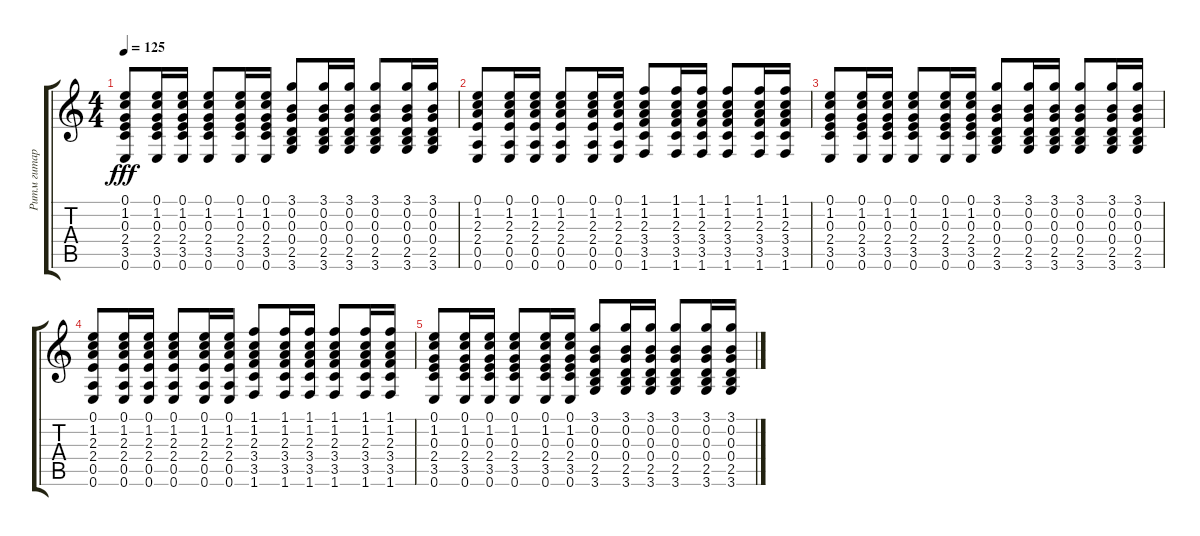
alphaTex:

\track ("Ритм гитара (акустика)" "Ритм гитар") {instrument acousticguitarnylon}
\staff {score tabs}
\tuning (E4 B3 G3 D3 A2 E2) {hide}
\ts (4 4)
\tempo 125
\clef g2
\ks c
(0.1 1.2 0.3 2.4 3.5 0.6).8{dy fff} (0.1 1.2 0.3 2.4 3.5 0.6).16 (0.1 1.2 0.3 2.4 3.5 0.6).16 (0.1 1.2 0.3 2.4 3.5 0.6).8 (0.1 1.2 0.3 2.4 3.5 0.6).16 (0.1 1.2 0.3 2.4 3.5 0.6).16 (3.1 0.2 0.3 0.4 2.5 3.6).8 (3.1 0.2 0.3 0.4 2.5 3.6).16 (3.1 0.2 0.3 0.4 2.5 3.6).16 (3.1 0.2 0.3 0.4 2.5 3.6).8 (3.1 0.2 0.3 0.4 2.5 3.6).16 (3.1 0.2 0.3 0.4 2.5 3.6).16 |
(0.1 1.2 2.3 2.4 0.5 0.6).8 (0.1 1.2 2.3 2.4 0.5 0.6).16 (0.1 1.2 2.3 2.4 0.5 0.6).16 (0.1 1.2 2.3 2.4 0.5 0.6).8 (0.1 1.2 2.3 2.4 0.5 0.6).16 (0.1 1.2 2.3 2.4 0.5 0.6).16 (1.1 1.2 2.3 3.4 3.5 1.6).8 (1.1 1.2 2.3 3.4 3.5 1.6).16 (1.1 1.2 2.3 3.4 3.5 1.6).16 (1.1 1.2 2.3 3.4 3.5 1.6).8 (1.1 1.2 2.3 3.4 3.5 1.6).16 (1.1 1.2 2.3 3.4 3.5 1.6).16 |
(0.1 1.2 0.3 2.4 3.5 0.6).8 (0.1 1.2 0.3 2.4 3.5 0.6).16 (0.1 1.2 0.3 2.4 3.5 0.6).16 (0.1 1.2 0.3 2.4 3.5 0.6).8 (0.1 1.2 0.3 2.4 3.5 0.6).16 (0.1 1.2 0.3 2.4 3.5 0.6).16 (3.1 0.2 0.3 0.4 2.5 3.6).8 (3.1 0.2 0.3 0.4 2.5 3.6).16 (3.1 0.2 0.3 0.4 2.5 3.6).16 (3.1 0.2 0.3 0.4 2.5 3.6).8 (3.1 0.2 0.3 0.4 2.5 3.6).16 (3.1 0.2 0.3 0.4 2.5 3.6).16 |
(0.1 1.2 2.3 2.4 0.5 0.6).8 (0.1 1.2 2.3 2.4 0.5 0.6).16 (0.1 1.2 2.3 2.4 0.5 0.6).16 (0.1 1.2 2.3 2.4 0.5 0.6).8 (0.1 1.2 2.3 2.4 0.5 0.6).16 (0.1 1.2 2.3 2.4 0.5 0.6).16 (1.1 1.2 2.3 3.4 3.5 1.6).8 (1.1 1.2 2.3 3.4 3.5 1.6).16 (1.1 1.2 2.3 3.4 3.5 1.6).16 (1.1 1.2 2.3 3.4 3.5 1.6).8 (1.1 1.2 2.3 3.4 3.5 1.6).16 (1.1 1.2 2.3 3.4 3.5 1.6).16 |
(0.1 1.2 0.3 2.4 3.5 0.6).8 (0.1 1.2 0.3 2.4 3.5 0.6).16 (0.1 1.2 0.3 2.4 3.5 0.6).16 (0.1 1.2 0.3 2.4 3.5 0.6).8 (0.1 1.2 0.3 2.4 3.5 0.6).16 (0.1 1.2 0.3 2.4 3.5 0.6).16 (3.1 0.2 0.3 0.4 2.5 3.6).8 (3.1 0.2 0.3 0.4 2.5 3.6).16 (3.1 0.2 0.3 0.4 2.5 3.6).16 (3.1 0.2 0.3 0.4 2.5 3.6).8 (3.1 0.2 0.3 0.4 2.5 3.6).16 (3.1 0.2 0.3 0.4 2.5 3.6).16
